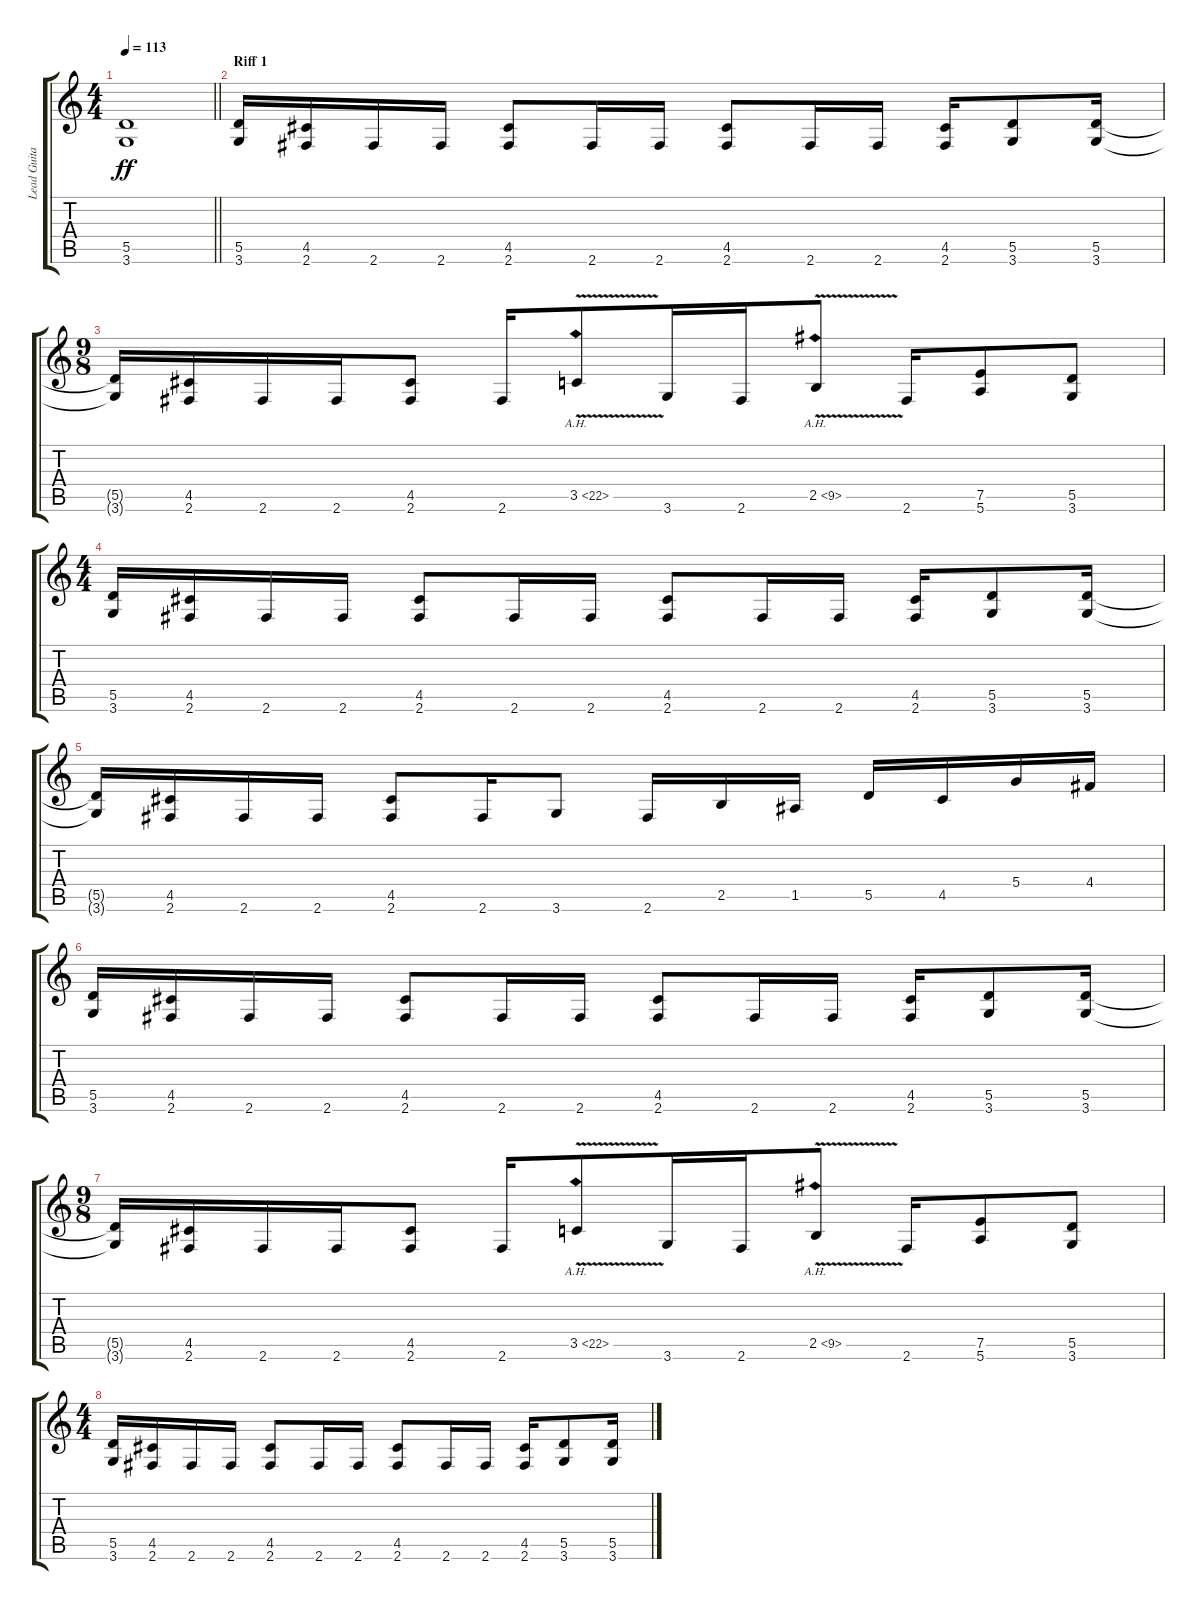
\track ("Lead Guitar" "Lead Guita") {instrument distortionguitar}
\staff {score tabs}
\tuning (E4 B3 G3 D3 A2 E2) {hide}
\ts (4 4)
\tempo 113
\clef g2
\barLineRight lightlight
\ks c
(5.5 3.6).1{dy ff} |
\section ("" "Riff 1")
(5.5 3.6).16 (4.5 2.6).16 2.6.16 2.6.16 (4.5 2.6).8 2.6.16 2.6.16 (4.5 2.6).8 2.6.16 2.6.16 (4.5 2.6).16 (5.5 3.6).8 (5.5 3.6).16 |
\ts (9 8)
(5.5{t} 3.6{t}).16 (4.5 2.6).16 2.6.16 2.6.16 (4.5 2.6).8 2.6.16 3.5{ah 19 v}.8 3.6.16 2.6.16 2.5{ah 7 v}.8 2.6.16 (7.5 5.6).8 (5.5 3.6).8 |
\ts (4 4)
(5.5 3.6).16 (4.5 2.6).16 2.6.16 2.6.16 (4.5 2.6).8 2.6.16 2.6.16 (4.5 2.6).8 2.6.16 2.6.16 (4.5 2.6).16 (5.5 3.6).8 (5.5 3.6).16 |
(5.5{t} 3.6{t}).16 (4.5 2.6).16 2.6.16 2.6.16 (4.5 2.6).8 2.6.16 3.6.8 2.6.16 2.5.16 1.5.16 5.5.16 4.5.16 5.4.16 4.4.16 |
(5.5 3.6).16 (4.5 2.6).16 2.6.16 2.6.16 (4.5 2.6).8 2.6.16 2.6.16 (4.5 2.6).8 2.6.16 2.6.16 (4.5 2.6).16 (5.5 3.6).8 (5.5 3.6).16 |
\ts (9 8)
(5.5{t} 3.6{t}).16 (4.5 2.6).16 2.6.16 2.6.16 (4.5 2.6).8 2.6.16 3.5{ah 19 v}.8 3.6.16 2.6.16 2.5{ah 7 v}.8 2.6.16 (7.5 5.6).8 (5.5 3.6).8 |
\ts (4 4)
(5.5 3.6).16 (4.5 2.6).16 2.6.16 2.6.16 (4.5 2.6).8 2.6.16 2.6.16 (4.5 2.6).8 2.6.16 2.6.16 (4.5 2.6).16 (5.5 3.6).8 (5.5 3.6).16
